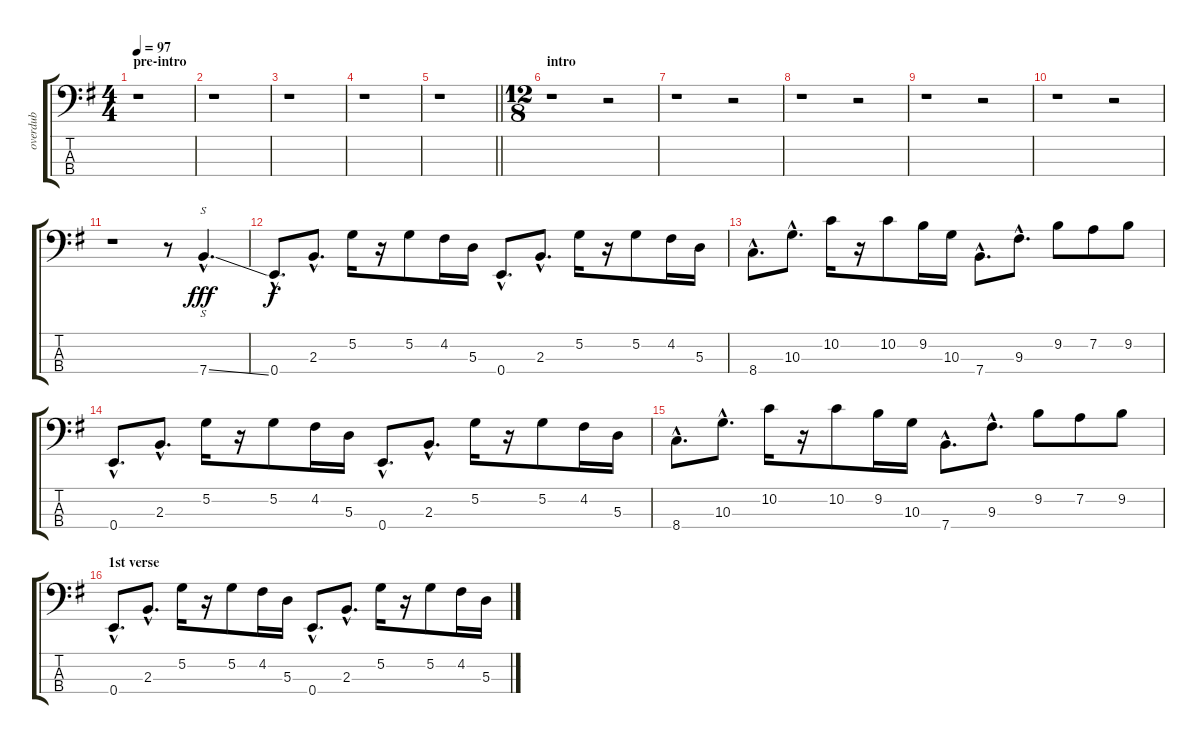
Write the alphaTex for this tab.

\track ("overdub" "overdub") {instrument fretlessbass}
\staff {score tabs}
\tuning (G2 D2 A1 E1) {hide}
\ts (4 4)
\section ("" "pre-intro")
\tempo 97
\clef f4
\ks g
r.1{dy fff instrument fretlessbass} |
r.1 |
r.1 |
r.1 |
\barLineRight lightlight
r.1 |
\ts (12 8)
\section ("" "intro")
r.1 r.2 |
r.1 r.2 |
r.1 r.2 |
r.1 r.2 |
r.1 r.2 |
r.1 r.8 7.4{ss hac}.4{s d} |
0.4{hac}.8{d dy f} 2.3{hac}.8{d} 5.2.16 r.16 5.2.8 4.2.16 5.3.16 0.4{hac}.8{d} 2.3{hac}.8{d} 5.2.16 r.16 5.2.8 4.2.16 5.3.16 |
8.4{hac}.8{d} 10.3{hac}.8{d} 10.2.16 r.16 10.2.8 9.2.16 10.3.16 7.4{hac}.8{d} 9.3{hac}.8{d} 9.2.8 7.2.8 9.2.8 |
0.4{hac}.8{d} 2.3{hac}.8{d} 5.2.16 r.16 5.2.8 4.2.16 5.3.16 0.4{hac}.8{d} 2.3{hac}.8{d} 5.2.16 r.16 5.2.8 4.2.16 5.3.16 |
8.4{hac}.8{d} 10.3{hac}.8{d} 10.2.16 r.16 10.2.8 9.2.16 10.3.16 7.4{hac}.8{d} 9.3{hac}.8{d} 9.2.8 7.2.8 9.2.8 |
\section ("" "1st verse")
0.4{hac}.8{d} 2.3{hac}.8{d} 5.2.16 r.16 5.2.8 4.2.16 5.3.16 0.4{hac}.8{d} 2.3{hac}.8{d} 5.2.16 r.16 5.2.8 4.2.16 5.3.16
